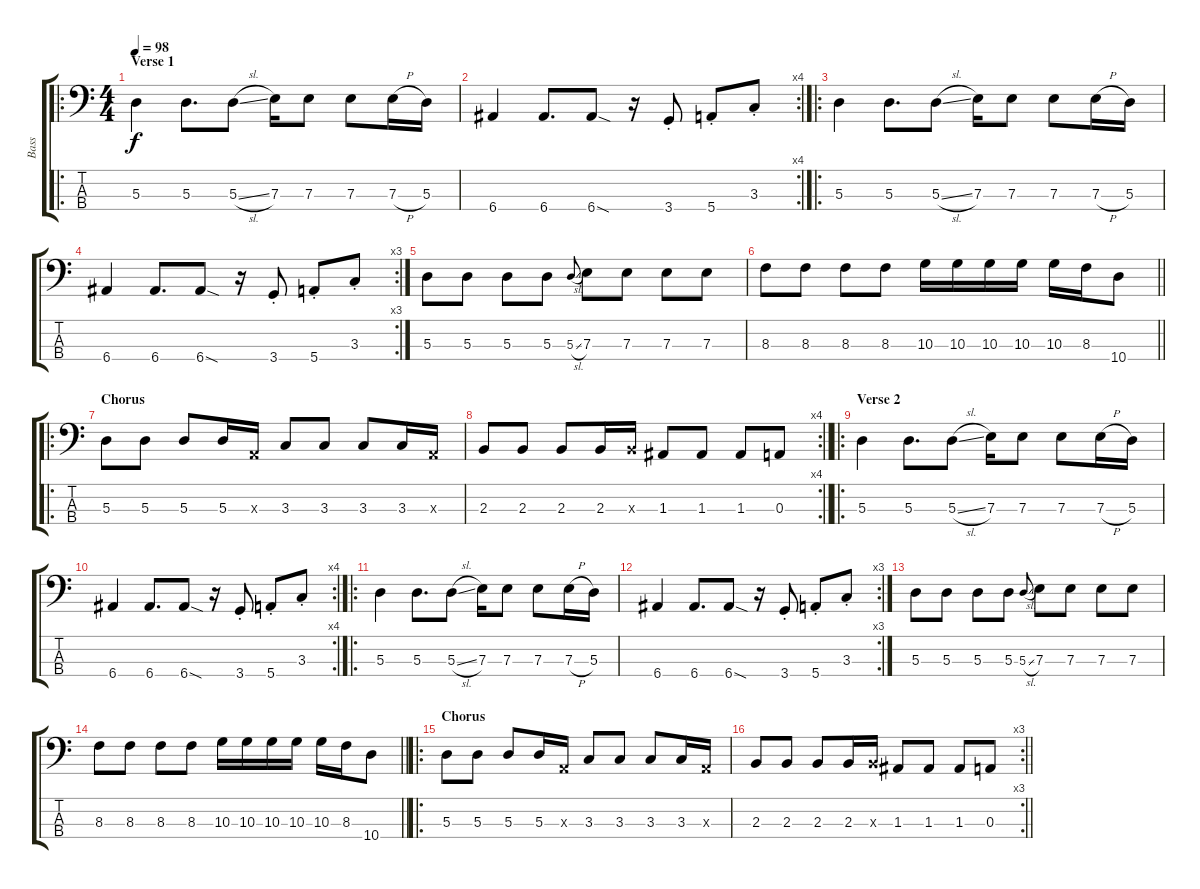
\track ("Bass" "Bass") {instrument electricbassfinger}
\staff {score tabs}
\tuning (G2 D2 A1 E1) {hide}
\ro
\ts (4 4)
\section ("" "Verse 1")
\tempo 98
\clef f4
\ks c
5.3.4{dy f} 5.3.8{d} 5.3{sl}.8 7.3.16 7.3.8 7.3.8 7.3{h}.16 5.3.16 |
\rc 4
6.4.4 6.4.8{d} 6.4{sod}.8 r.16 3.4{st}.8 5.4{st}.8 3.3{st}.8 |
\ro
5.3.4 5.3.8{d} 5.3{sl}.8 7.3.16 7.3.8 7.3.8 7.3{h}.16 5.3.16 |
\rc 3
6.4.4 6.4.8{d} 6.4{sod}.8 r.16 3.4{st}.8 5.4{st}.8 3.3{st}.8 |
5.3.8 5.3.8 5.3.8 5.3.8 5.3{sl}.8{gr onbeat} 7.3.8 7.3.8 7.3.8 7.3.8 |
\barLineRight lightlight
8.3.8 8.3.8 8.3.8 8.3.8 10.3.16 10.3.16 10.3.16 10.3.16 10.3.16 8.3.16 10.4.8 |
\ro
\section ("" "Chorus")
5.3.8 5.3.8 5.3.8 5.3.16 0.3{x}.16 3.3.8 3.3.8 3.3.8 3.3.16 0.3{x}.16 |
\rc 4
\barLineRight lightlight
2.3.8 2.3.8 2.3.8 2.3.16 2.3{x}.16 1.3.8 1.3.8 1.3.8 0.3.8 |
\ro
\section ("" "Verse 2")
5.3.4 5.3.8{d} 5.3{sl}.8 7.3.16 7.3.8 7.3.8 7.3{h}.16 5.3.16 |
\rc 4
6.4.4 6.4.8{d} 6.4{sod}.8 r.16 3.4{st}.8 5.4{st}.8 3.3{st}.8 |
\ro
5.3.4 5.3.8{d} 5.3{sl}.8 7.3.16 7.3.8 7.3.8 7.3{h}.16 5.3.16 |
\rc 3
6.4.4 6.4.8{d} 6.4{sod}.8 r.16 3.4{st}.8 5.4{st}.8 3.3{st}.8 |
5.3.8 5.3.8 5.3.8 5.3.8 5.3{sl}.8{gr onbeat} 7.3.8 7.3.8 7.3.8 7.3.8 |
\barLineRight lightlight
8.3.8 8.3.8 8.3.8 8.3.8 10.3.16 10.3.16 10.3.16 10.3.16 10.3.16 8.3.16 10.4.8 |
\ro
\section ("" "Chorus")
5.3.8 5.3.8 5.3.8 5.3.16 0.3{x}.16 3.3.8 3.3.8 3.3.8 3.3.16 0.3{x}.16 |
\rc 3
\barLineRight lightlight
2.3.8 2.3.8 2.3.8 2.3.16 2.3{x}.16 1.3.8 1.3.8 1.3.8 0.3.8
